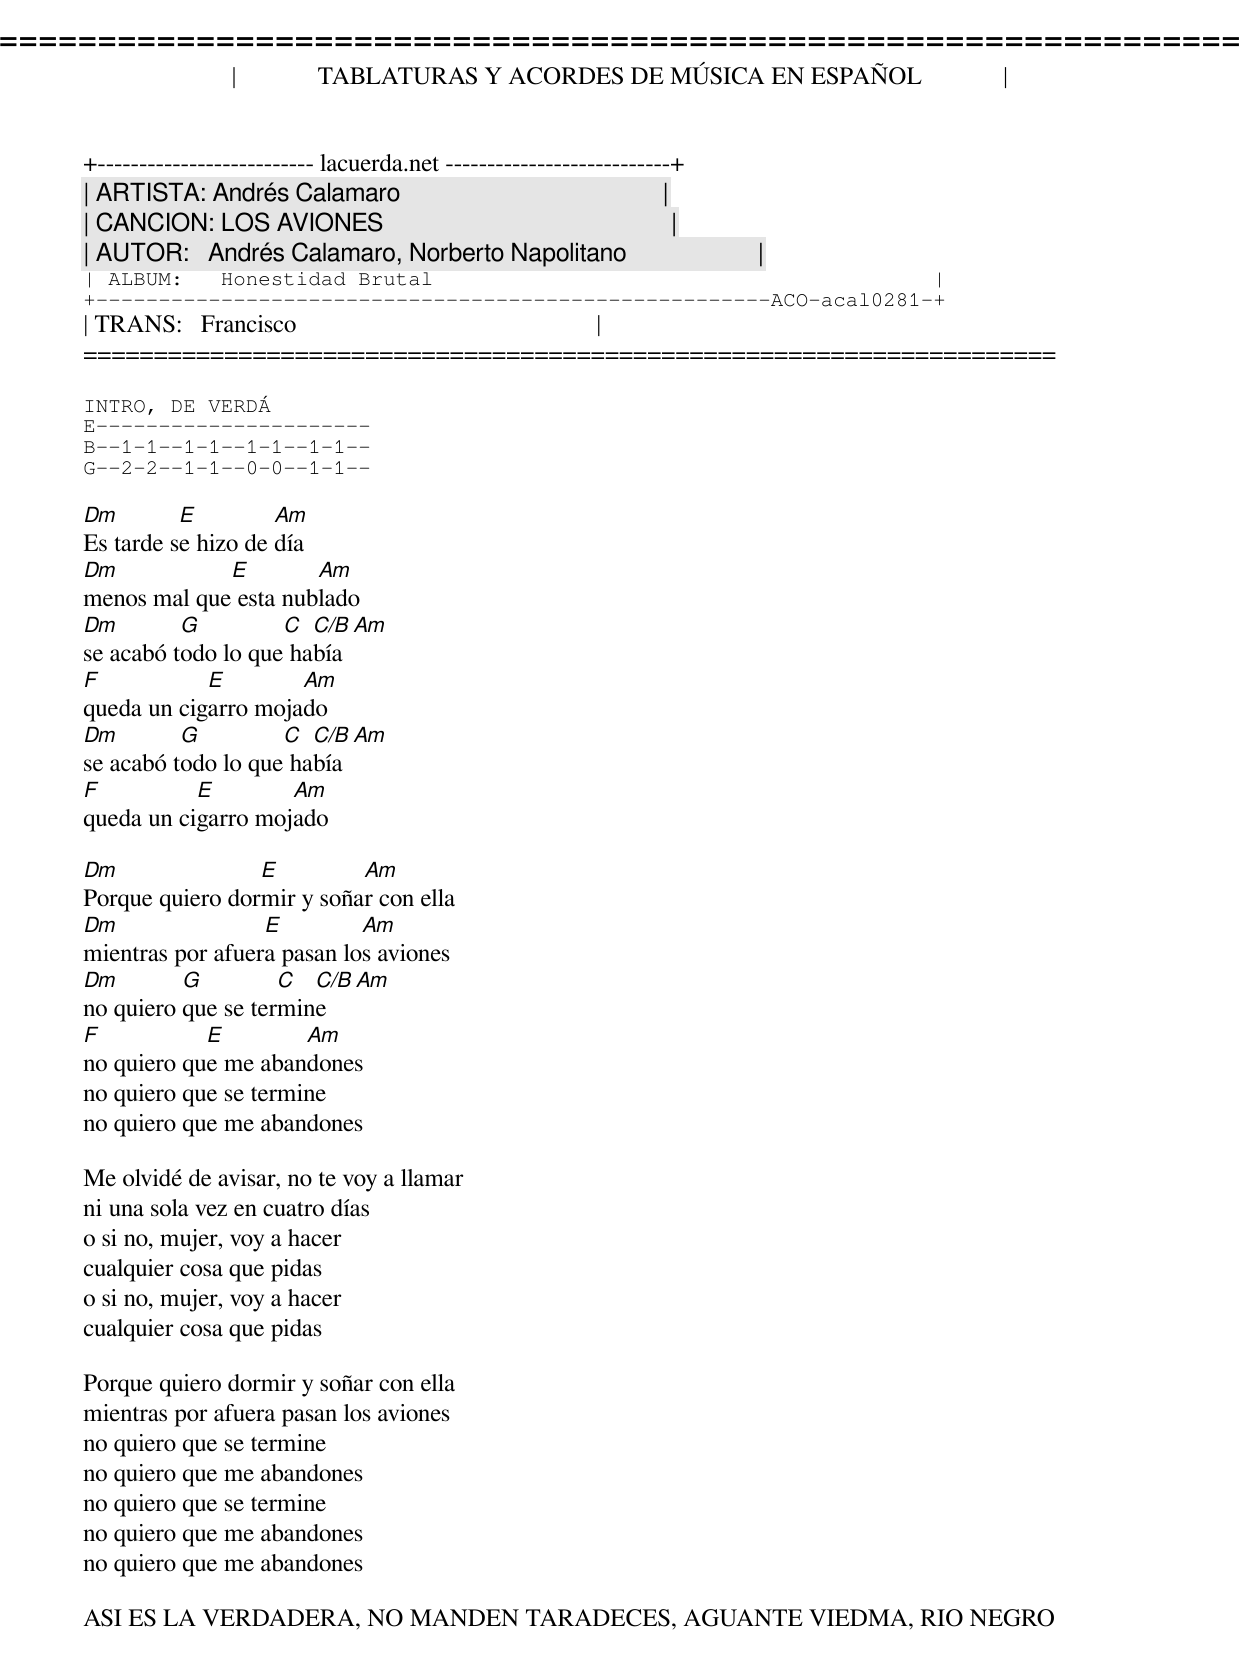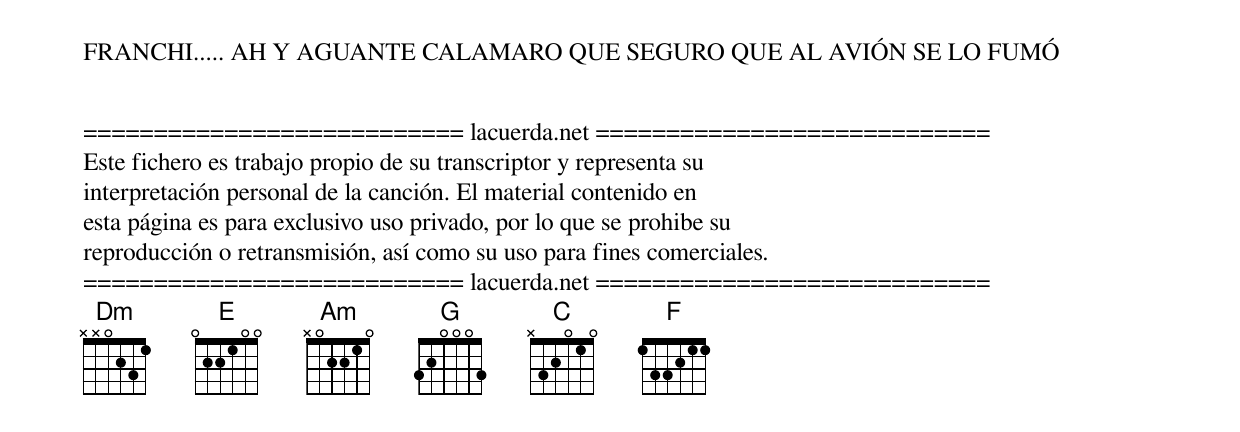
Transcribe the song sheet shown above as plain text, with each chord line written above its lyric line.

=====================================================================
|             TABLATURAS Y ACORDES DE MÚSICA EN ESPAÑOL             |
+-------------------------- lacuerda.net ---------------------------+
| ARTISTA: Andrés Calamaro                                          |
| CANCION: LOS AVIONES                                              |
| AUTOR:   Andrés Calamaro, Norberto Napolitano                     |
| ALBUM:   Honestidad Brutal                                        |
+------------------------------------------------------ACO-acal0281-+
| TRANS:   Francisco                                                |
=====================================================================

INTRO, DE VERDÁ
E----------------------
B--1-1--1-1--1-1--1-1--
G--2-2--1-1--0-0--1-1--

Dm        E         Am
Es tarde se hizo de día
Dm           E        Am
menos mal que esta nublado
Dm        G         C  C/B Am
se acabó todo lo que había
F           E        Am
queda un cigarro mojado
Dm        G         C  C/B Am
se acabó todo lo que había
F          E        Am
queda un cigarro mojado

Dm               E         Am
Porque quiero dormir y soñar con ella
Dm                E         Am
mientras por afuera pasan los aviones
Dm        G         C  C/B Am
no quiero que se termine
F           E        Am
no quiero que me abandones
no quiero que se termine
no quiero que me abandones

Me olvidé de avisar, no te voy a llamar
ni una sola vez en cuatro días
o si no, mujer, voy a hacer
cualquier cosa que pidas
o si no, mujer, voy a hacer
cualquier cosa que pidas

Porque quiero dormir y soñar con ella
mientras por afuera pasan los aviones
no quiero que se termine
no quiero que me abandones
no quiero que se termine
no quiero que me abandones
no quiero que me abandones

ASI ES LA VERDADERA, NO MANDEN TARADECES, AGUANTE VIEDMA, RIO NEGRO
FRANCHI..... AH Y AGUANTE CALAMARO QUE SEGURO QUE AL AVIÓN SE LO FUMÓ


=========================== lacuerda.net ============================
Este fichero es trabajo propio de su transcriptor y representa su
interpretación personal de la canción. El material contenido en
esta página es para exclusivo uso privado, por lo que se prohibe su
reproducción o retransmisión, así como su uso para fines comerciales.
=========================== lacuerda.net ============================
